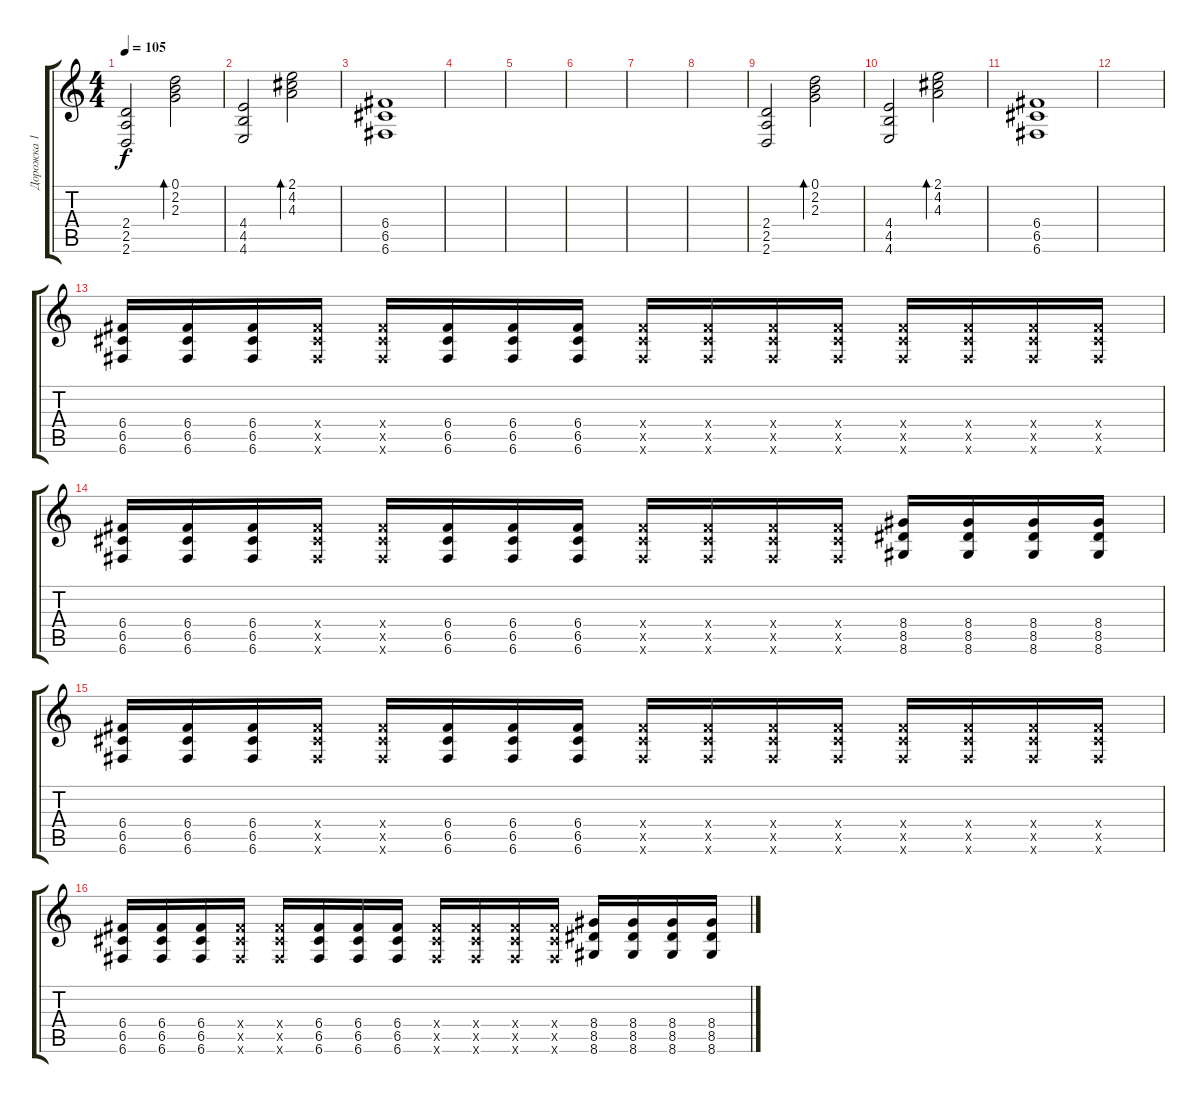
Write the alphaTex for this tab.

\track ("Дорожка 1" "Дорожка 1") {instrument distortionguitar}
\staff {score tabs}
\tuning (D4 A3 F3 C3 G2 C2) {hide}
\ts (4 4)
\tempo 105
\clef g2
\ks c
(2.4 2.5 2.6).2{dy f} (0.1 2.2 2.3).2{bd 240} |
(4.4 4.5 4.6).2 (2.1 4.2 4.3).2{bd 240} |
(6.4 6.5 6.6).1{volume 1} |
|
|
|
|
|
(2.4 2.5 2.6).2{volume 13} (0.1 2.2 2.3).2{bd 240} |
(4.4 4.5 4.6).2 (2.1 4.2 4.3).2{bd 240} |
(6.4 6.5 6.6).1{volume 1} |
|
(6.4 6.5 6.6).16{volume 13} (6.4 6.5 6.6).16 (6.4 6.5 6.6).16 (6.4{x} 6.5{x} 6.6{x}).16 (6.4{x} 6.5{x} 6.6{x}).16 (6.4 6.5 6.6).16 (6.4 6.5 6.6).16 (6.4 6.5 6.6).16 (6.4{x} 6.5{x} 6.6{x}).16 (6.4{x} 6.5{x} 6.6{x}).16 (6.4{x} 6.5{x} 6.6{x}).16 (6.4{x} 6.5{x} 6.6{x}).16 (6.4{x} 6.5{x} 6.6{x}).16 (6.4{x} 6.5{x} 6.6{x}).16 (6.4{x} 6.5{x} 6.6{x}).16 (6.4{x} 6.5{x} 6.6{x}).16 |
(6.4 6.5 6.6).16 (6.4 6.5 6.6).16 (6.4 6.5 6.6).16 (6.4{x} 6.5{x} 6.6{x}).16 (6.4{x} 6.5{x} 6.6{x}).16 (6.4 6.5 6.6).16 (6.4 6.5 6.6).16 (6.4 6.5 6.6).16 (6.4{x} 6.5{x} 6.6{x}).16 (6.4{x} 6.5{x} 6.6{x}).16 (6.4{x} 6.5{x} 6.6{x}).16 (6.4{x} 6.5{x} 6.6{x}).16 (8.4 8.5 8.6).16 (8.4 8.5 8.6).16 (8.4 8.5 8.6).16 (8.4 8.5 8.6).16 |
(6.4 6.5 6.6).16 (6.4 6.5 6.6).16 (6.4 6.5 6.6).16 (6.4{x} 6.5{x} 6.6{x}).16 (6.4{x} 6.5{x} 6.6{x}).16 (6.4 6.5 6.6).16 (6.4 6.5 6.6).16 (6.4 6.5 6.6).16 (6.4{x} 6.5{x} 6.6{x}).16 (6.4{x} 6.5{x} 6.6{x}).16 (6.4{x} 6.5{x} 6.6{x}).16 (6.4{x} 6.5{x} 6.6{x}).16 (6.4{x} 6.5{x} 6.6{x}).16 (6.4{x} 6.5{x} 6.6{x}).16 (6.4{x} 6.5{x} 6.6{x}).16 (6.4{x} 6.5{x} 6.6{x}).16 |
(6.4 6.5 6.6).16 (6.4 6.5 6.6).16 (6.4 6.5 6.6).16 (6.4{x} 6.5{x} 6.6{x}).16 (6.4{x} 6.5{x} 6.6{x}).16 (6.4 6.5 6.6).16 (6.4 6.5 6.6).16 (6.4 6.5 6.6).16 (6.4{x} 6.5{x} 6.6{x}).16 (6.4{x} 6.5{x} 6.6{x}).16 (6.4{x} 6.5{x} 6.6{x}).16 (6.4{x} 6.5{x} 6.6{x}).16 (8.4 8.5 8.6).16 (8.4 8.5 8.6).16 (8.4 8.5 8.6).16 (8.4 8.5 8.6).16
